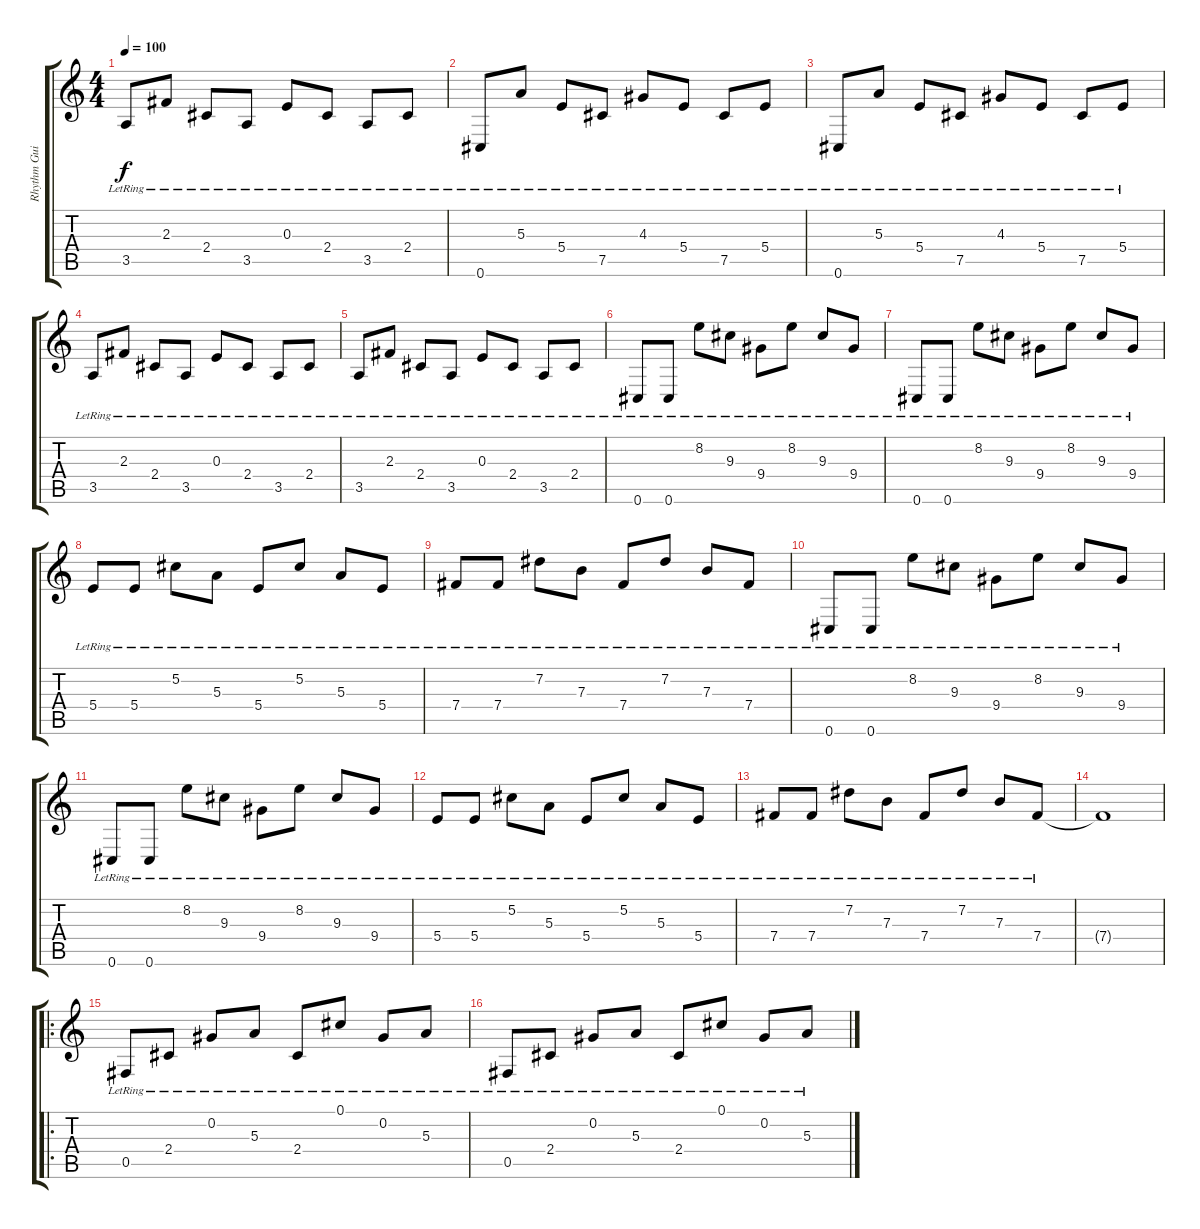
\track ("Rhythm Guitar 2" "Rhythm Gui") {instrument acousticguitarnylon}
\staff {score tabs}
\tuning (Db4 Ab3 E3 B2 Gb2 Db2) {hide}
\ts (4 4)
\tempo 100
\clef g2
\ks c
3.5{lr}.8{dy f} 2.3{lr}.8 2.4{lr}.8 3.5{lr}.8 0.3{lr}.8 2.4{lr}.8 3.5{lr}.8 2.4{lr}.8 |
0.6{lr}.8 5.3{lr}.8 5.4{lr}.8 7.5{lr}.8 4.3{lr}.8 5.4{lr}.8 7.5{lr}.8 5.4{lr}.8 |
0.6{lr}.8 5.3{lr}.8 5.4{lr}.8 7.5{lr}.8 4.3{lr}.8 5.4{lr}.8 7.5{lr}.8 5.4{lr}.8 |
3.5{lr}.8 2.3{lr}.8 2.4{lr}.8 3.5{lr}.8 0.3{lr}.8 2.4{lr}.8 3.5{lr}.8 2.4{lr}.8 |
3.5{lr}.8 2.3{lr}.8 2.4{lr}.8 3.5{lr}.8 0.3{lr}.8 2.4{lr}.8 3.5{lr}.8 2.4{lr}.8 |
0.6{lr}.8 0.6{lr}.8 8.2{lr}.8 9.3{lr}.8 9.4{lr}.8 8.2{lr}.8 9.3{lr}.8 9.4{lr}.8 |
0.6{lr}.8 0.6{lr}.8 8.2{lr}.8 9.3{lr}.8 9.4{lr}.8 8.2{lr}.8 9.3{lr}.8 9.4{lr}.8 |
5.4{lr}.8 5.4{lr}.8 5.2{lr}.8 5.3{lr}.8 5.4{lr}.8 5.2{lr}.8 5.3{lr}.8 5.4{lr}.8 |
7.4{lr}.8 7.4{lr}.8 7.2{lr}.8 7.3{lr}.8 7.4{lr}.8 7.2{lr}.8 7.3{lr}.8 7.4{lr}.8 |
0.6{lr}.8 0.6{lr}.8 8.2{lr}.8 9.3{lr}.8 9.4{lr}.8 8.2{lr}.8 9.3{lr}.8 9.4{lr}.8 |
0.6{lr}.8 0.6{lr}.8 8.2{lr}.8 9.3{lr}.8 9.4{lr}.8 8.2{lr}.8 9.3{lr}.8 9.4{lr}.8 |
5.4{lr}.8 5.4{lr}.8 5.2{lr}.8 5.3{lr}.8 5.4{lr}.8 5.2{lr}.8 5.3{lr}.8 5.4{lr}.8 |
7.4{lr}.8 7.4{lr}.8 7.2{lr}.8 7.3{lr}.8 7.4{lr}.8 7.2{lr}.8 7.3{lr}.8 7.4{lr}.8 |
7.4{t}.1 |
\ro
0.5{lr}.8 2.4{lr}.8 0.2{lr}.8 5.3{lr}.8 2.4{lr}.8 0.1{lr}.8 0.2{lr}.8 5.3{lr}.8 |
0.5{lr}.8 2.4{lr}.8 0.2{lr}.8 5.3{lr}.8 2.4{lr}.8 0.1{lr}.8 0.2{lr}.8 5.3{lr}.8
